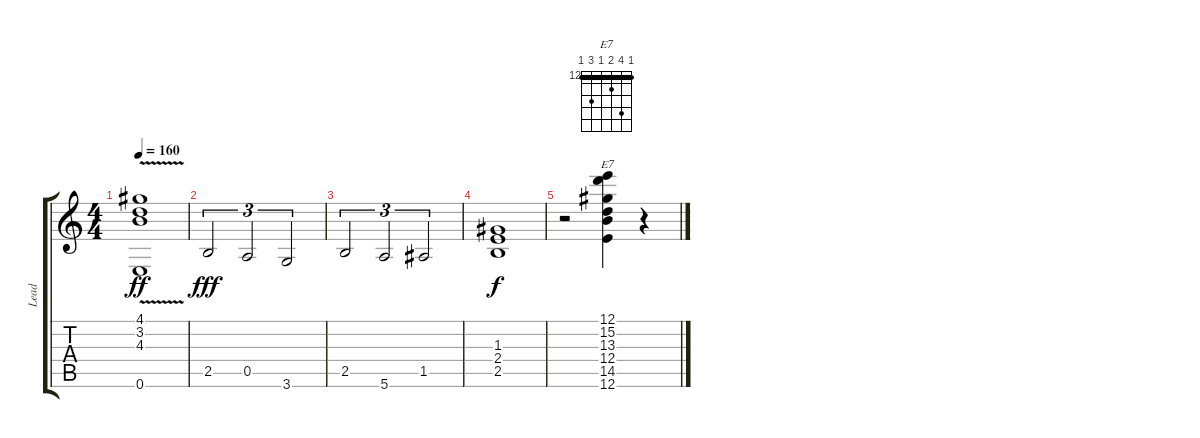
\track ("Lead" "Lead") {instrument electricguitarclean}
\staff {score tabs}
\tuning (E4 B3 G3 D3 A2 E2) {hide}
\chord ("E7" 12 15 13 12 14 12) {firstfret 12 barre 12}
\ts (4 4)
\tempo 160
\clef g2
\ks c
(4.1 3.2 4.3 0.6{v}).1{dy ff} |
2.5.2{tu (3 2) dy fff} 0.5.2{tu (3 2)} 3.6.2{tu (3 2)} |
2.5.2{tu (3 2)} 5.6.2{tu (3 2)} 1.5.2{tu (3 2)} |
(1.3 2.4 2.5).1{dy f} |
r.2 (12.1 15.2 13.3 12.4 14.5 12.6).4{ch "E7"} r.4
